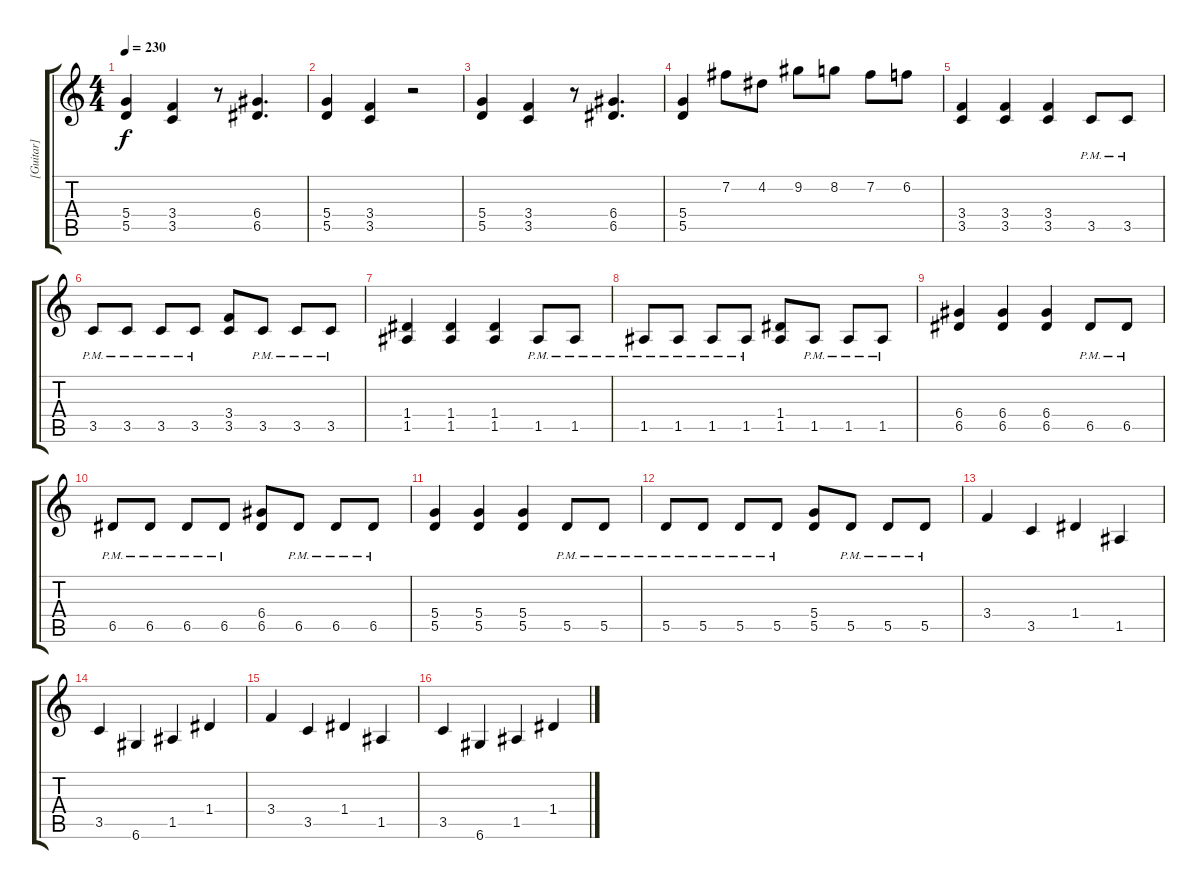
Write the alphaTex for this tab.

\track ("[Guitar]" "[Guitar]") {instrument distortionguitar}
\staff {score tabs}
\tuning (E4 B3 G3 D3 A2 D2) {hide}
\ts (4 4)
\tempo 230
\clef g2
\ks c
(5.4 5.5).4{dy f} (3.4 3.5).4 r.8 (6.4 6.5).4{d} |
(5.4 5.5).4 (3.4 3.5).4 r.2 |
(5.4 5.5).4 (3.4 3.5).4 r.8 (6.4 6.5).4{d} |
(5.4 5.5).4 7.2.8 4.2.8 9.2.8 8.2.8 7.2.8 6.2.8 |
(3.4 3.5).4 (3.4 3.5).4 (3.4 3.5).4 3.5{pm}.8 3.5{pm}.8 |
3.5{pm}.8 3.5{pm}.8 3.5{pm}.8 3.5{pm}.8 (3.4 3.5).8 3.5{pm}.8 3.5{pm}.8 3.5{pm}.8 |
(1.4 1.5).4 (1.4 1.5).4 (1.4 1.5).4 1.5{pm}.8 1.5{pm}.8 |
1.5{pm}.8 1.5{pm}.8 1.5{pm}.8 1.5{pm}.8 (1.4 1.5).8 1.5{pm}.8 1.5{pm}.8 1.5{pm}.8 |
(6.4 6.5).4 (6.4 6.5).4 (6.4 6.5).4 6.5{pm}.8 6.5{pm}.8 |
6.5{pm}.8 6.5{pm}.8 6.5{pm}.8 6.5{pm}.8 (6.4 6.5).8 6.5{pm}.8 6.5{pm}.8 6.5{pm}.8 |
(5.4 5.5).4 (5.4 5.5).4 (5.4 5.5).4 5.5{pm}.8 5.5{pm}.8 |
5.5{pm}.8 5.5{pm}.8 5.5{pm}.8 5.5{pm}.8 (5.4 5.5).8 5.5{pm}.8 5.5{pm}.8 5.5{pm}.8 |
3.4.4 3.5.4 1.4.4 1.5.4 |
3.5.4 6.6.4 1.5.4 1.4.4 |
3.4.4 3.5.4 1.4.4 1.5.4 |
3.5.4 6.6.4 1.5.4 1.4.4
